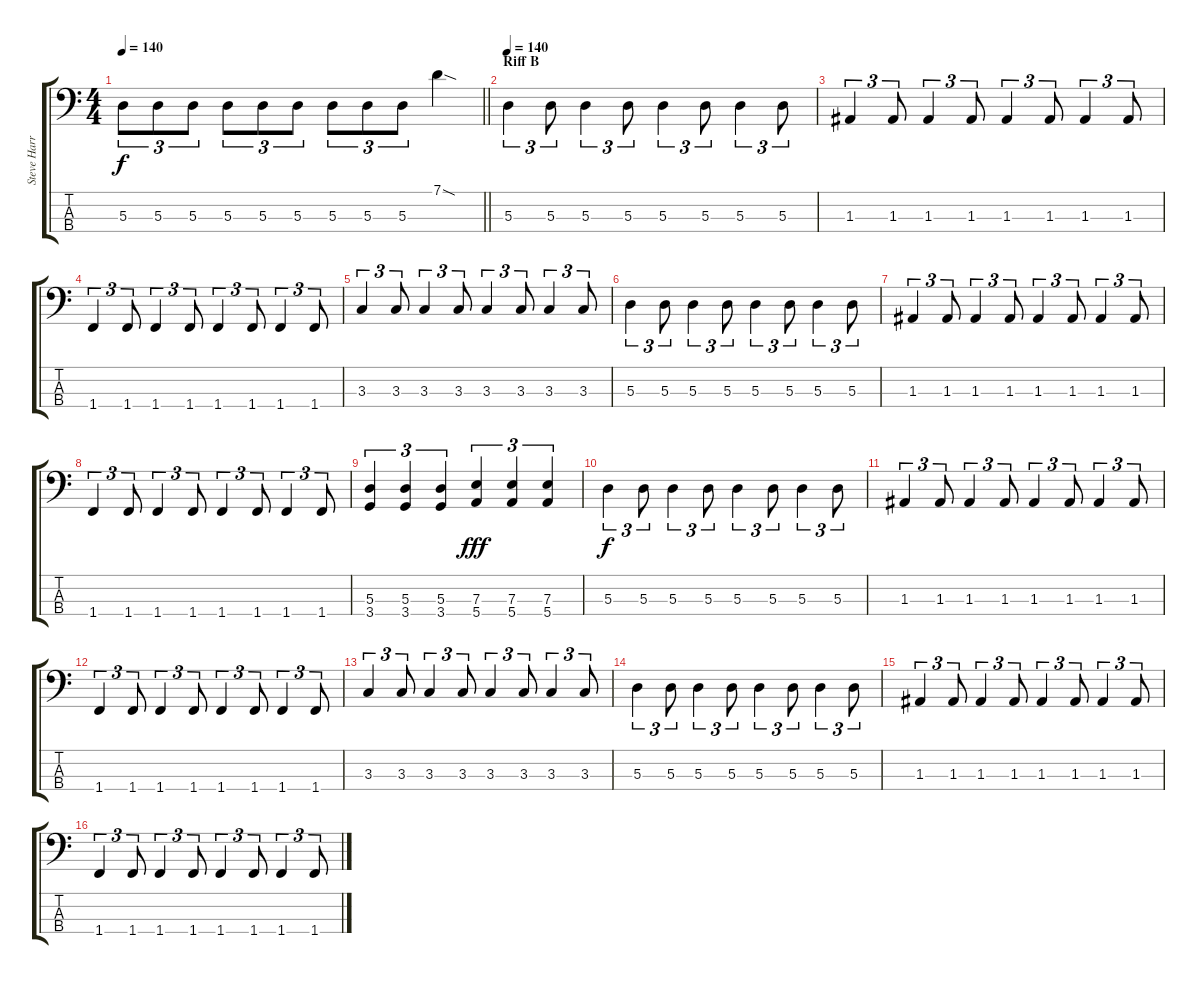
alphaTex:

\track ("Steve Harris" "Steve Harr") {instrument electricbassfinger}
\staff {score tabs}
\tuning (G2 D2 A1 E1) {hide}
\ts (4 4)
\tempo 140
\clef f4
\barLineRight lightlight
\ks c
5.3.8{tu (3 2) dy f} 5.3.8{tu (3 2)} 5.3.8{tu (3 2)} 5.3.8{tu (3 2)} 5.3.8{tu (3 2)} 5.3.8{tu (3 2)} 5.3.8{tu (3 2)} 5.3.8{tu (3 2)} 5.3.8{tu (3 2)} 7.1{sod}.4 |
\section ("" "Riff B")
\tempo 140
5.3.4{tu (3 2)} 5.3.8{tu (3 2)} 5.3.4{tu (3 2)} 5.3.8{tu (3 2)} 5.3.4{tu (3 2)} 5.3.8{tu (3 2)} 5.3.4{tu (3 2)} 5.3.8{tu (3 2)} |
1.3.4{tu (3 2)} 1.3.8{tu (3 2)} 1.3.4{tu (3 2)} 1.3.8{tu (3 2)} 1.3.4{tu (3 2)} 1.3.8{tu (3 2)} 1.3.4{tu (3 2)} 1.3.8{tu (3 2)} |
1.4.4{tu (3 2)} 1.4.8{tu (3 2)} 1.4.4{tu (3 2)} 1.4.8{tu (3 2)} 1.4.4{tu (3 2)} 1.4.8{tu (3 2)} 1.4.4{tu (3 2)} 1.4.8{tu (3 2)} |
3.3.4{tu (3 2)} 3.3.8{tu (3 2)} 3.3.4{tu (3 2)} 3.3.8{tu (3 2)} 3.3.4{tu (3 2)} 3.3.8{tu (3 2)} 3.3.4{tu (3 2)} 3.3.8{tu (3 2)} |
5.3.4{tu (3 2)} 5.3.8{tu (3 2)} 5.3.4{tu (3 2)} 5.3.8{tu (3 2)} 5.3.4{tu (3 2)} 5.3.8{tu (3 2)} 5.3.4{tu (3 2)} 5.3.8{tu (3 2)} |
1.3.4{tu (3 2)} 1.3.8{tu (3 2)} 1.3.4{tu (3 2)} 1.3.8{tu (3 2)} 1.3.4{tu (3 2)} 1.3.8{tu (3 2)} 1.3.4{tu (3 2)} 1.3.8{tu (3 2)} |
1.4.4{tu (3 2)} 1.4.8{tu (3 2)} 1.4.4{tu (3 2)} 1.4.8{tu (3 2)} 1.4.4{tu (3 2)} 1.4.8{tu (3 2)} 1.4.4{tu (3 2)} 1.4.8{tu (3 2)} |
(5.3 3.4).4{tu (3 2)} (5.3 3.4).4{tu (3 2)} (5.3 3.4).4{tu (3 2)} (7.3 5.4).4{tu (3 2) dy fff} (7.3 5.4).4{tu (3 2)} (7.3 5.4).4{tu (3 2)} |
5.3.4{tu (3 2) dy f} 5.3.8{tu (3 2)} 5.3.4{tu (3 2)} 5.3.8{tu (3 2)} 5.3.4{tu (3 2)} 5.3.8{tu (3 2)} 5.3.4{tu (3 2)} 5.3.8{tu (3 2)} |
1.3.4{tu (3 2)} 1.3.8{tu (3 2)} 1.3.4{tu (3 2)} 1.3.8{tu (3 2)} 1.3.4{tu (3 2)} 1.3.8{tu (3 2)} 1.3.4{tu (3 2)} 1.3.8{tu (3 2)} |
1.4.4{tu (3 2)} 1.4.8{tu (3 2)} 1.4.4{tu (3 2)} 1.4.8{tu (3 2)} 1.4.4{tu (3 2)} 1.4.8{tu (3 2)} 1.4.4{tu (3 2)} 1.4.8{tu (3 2)} |
3.3.4{tu (3 2)} 3.3.8{tu (3 2)} 3.3.4{tu (3 2)} 3.3.8{tu (3 2)} 3.3.4{tu (3 2)} 3.3.8{tu (3 2)} 3.3.4{tu (3 2)} 3.3.8{tu (3 2)} |
5.3.4{tu (3 2)} 5.3.8{tu (3 2)} 5.3.4{tu (3 2)} 5.3.8{tu (3 2)} 5.3.4{tu (3 2)} 5.3.8{tu (3 2)} 5.3.4{tu (3 2)} 5.3.8{tu (3 2)} |
1.3.4{tu (3 2)} 1.3.8{tu (3 2)} 1.3.4{tu (3 2)} 1.3.8{tu (3 2)} 1.3.4{tu (3 2)} 1.3.8{tu (3 2)} 1.3.4{tu (3 2)} 1.3.8{tu (3 2)} |
1.4.4{tu (3 2)} 1.4.8{tu (3 2)} 1.4.4{tu (3 2)} 1.4.8{tu (3 2)} 1.4.4{tu (3 2)} 1.4.8{tu (3 2)} 1.4.4{tu (3 2)} 1.4.8{tu (3 2)}
